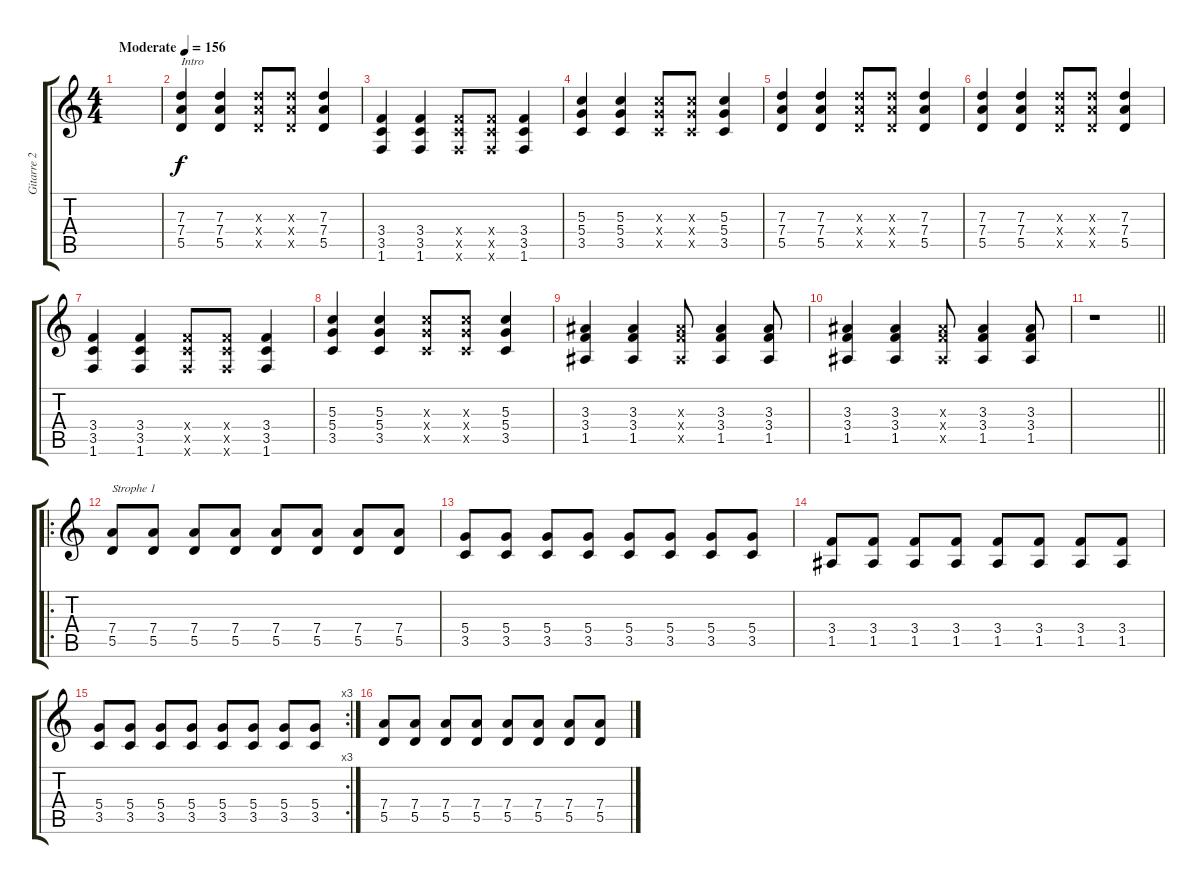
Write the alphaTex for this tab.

\track ("Gitarre 2" "Gitarre 2") {instrument overdrivenguitar}
\staff {score tabs}
\tuning (E4 B3 G3 D3 A2 E2) {hide}
\ts (4 4)
\tempo (156 "Moderate")
\clef g2
\ks c
|
(7.3 7.4 5.5).4{txt "Intro"} (7.3 7.4 5.5).4 (7.3{x} 7.4{x} 5.5{x}).8 (7.3{x} 7.4{x} 5.5{x}).8 (7.3 7.4 5.5).4 |
(3.4 3.5 1.6).4 (3.4 3.5 1.6).4 (3.4{x} 3.5{x} 1.6{x}).8 (3.4{x} 3.5{x} 1.6{x}).8 (3.4 3.5 1.6).4 |
(5.3 5.4 3.5).4 (5.3 5.4 3.5).4 (5.3{x} 5.4{x} 3.5{x}).8 (5.3{x} 5.4{x} 3.5{x}).8 (5.3 5.4 3.5).4 |
(7.3 7.4 5.5).4 (7.3 7.4 5.5).4 (7.3{x} 7.4{x} 5.5{x}).8 (7.3{x} 7.4{x} 5.5{x}).8 (7.3 7.4 5.5).4 |
(7.3 7.4 5.5).4 (7.3 7.4 5.5).4 (7.3{x} 7.4{x} 5.5{x}).8 (7.3{x} 7.4{x} 5.5{x}).8 (7.3 7.4 5.5).4 |
(3.4 3.5 1.6).4 (3.4 3.5 1.6).4 (3.4{x} 3.5{x} 1.6{x}).8 (3.4{x} 3.5{x} 1.6{x}).8 (3.4 3.5 1.6).4 |
(5.3 5.4 3.5).4 (5.3 5.4 3.5).4 (5.3{x} 5.4{x} 3.5{x}).8 (5.3{x} 5.4{x} 3.5{x}).8 (5.3 5.4 3.5).4 |
(3.3 3.4 1.5).4 (3.3 3.4 1.5).4 (3.3{x} 3.4{x} 1.5{x}).8 (3.3 3.4 1.5).4 (3.3 3.4 1.5).8 |
(3.3 3.4 1.5).4 (3.3 3.4 1.5).4 (3.3{x} 3.4{x} 1.5{x}).8 (3.3 3.4 1.5).4 (3.3 3.4 1.5).8 |
\barLineRight lightlight
r.1 |
\ro
(7.4 5.5).8{txt "Strophe 1"} (7.4 5.5).8 (7.4 5.5).8 (7.4 5.5).8 (7.4 5.5).8 (7.4 5.5).8 (7.4 5.5).8 (7.4 5.5).8 |
(5.4 3.5).8 (5.4 3.5).8 (5.4 3.5).8 (5.4 3.5).8 (5.4 3.5).8 (5.4 3.5).8 (5.4 3.5).8 (5.4 3.5).8 |
(3.4 1.5).8 (3.4 1.5).8 (3.4 1.5).8 (3.4 1.5).8 (3.4 1.5).8 (3.4 1.5).8 (3.4 1.5).8 (3.4 1.5).8 |
\rc 3
(5.4 3.5).8 (5.4 3.5).8 (5.4 3.5).8 (5.4 3.5).8 (5.4 3.5).8 (5.4 3.5).8 (5.4 3.5).8 (5.4 3.5).8 |
(7.4 5.5).8 (7.4 5.5).8 (7.4 5.5).8 (7.4 5.5).8 (7.4 5.5).8 (7.4 5.5).8 (7.4 5.5).8 (7.4 5.5).8
